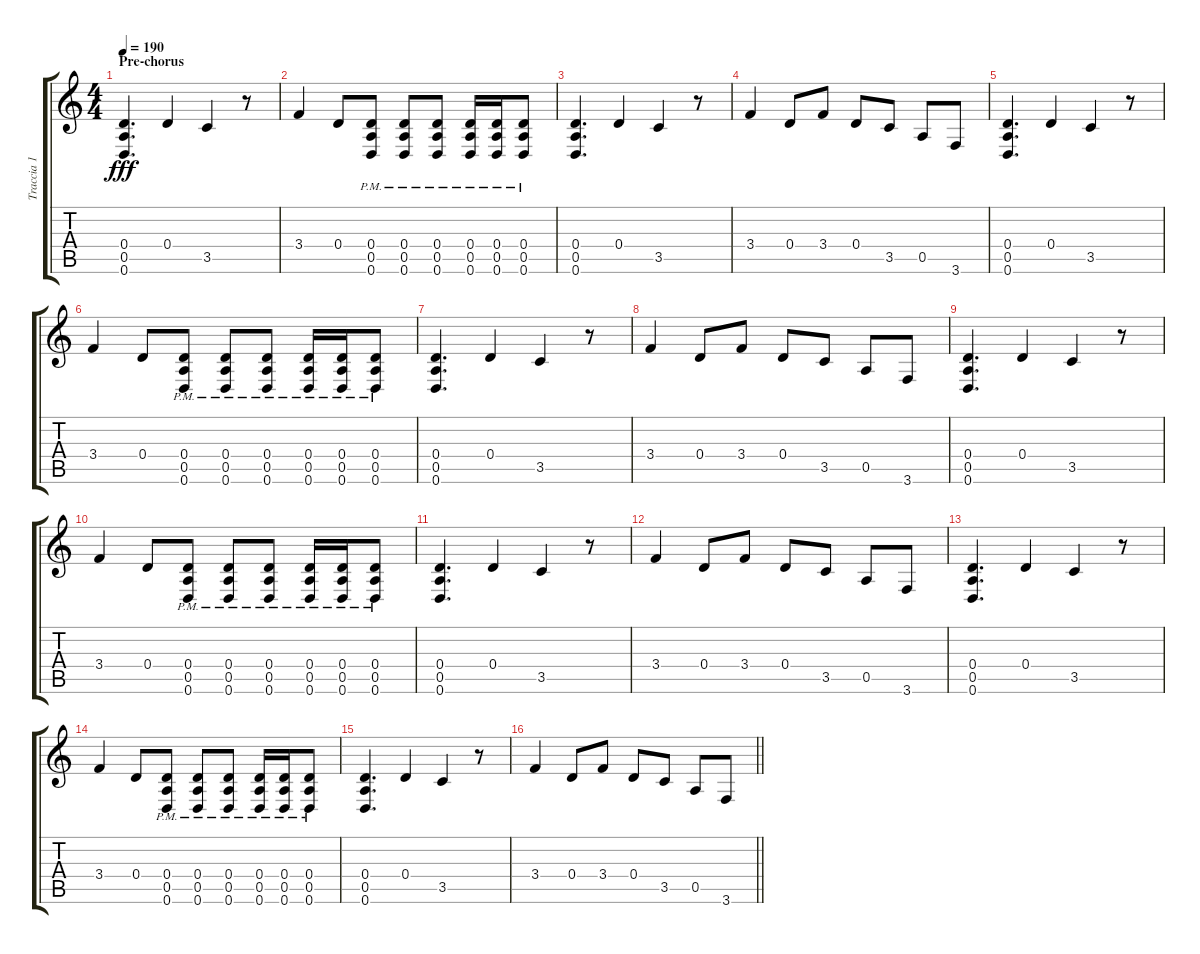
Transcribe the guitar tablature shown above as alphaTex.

\track ("Traccia 1" "Traccia 1") {instrument overdrivenguitar}
\staff {score tabs}
\tuning (E4 B3 G3 D3 A2 D2) {hide}
\ts (4 4)
\section ("" "Pre-chorus")
\tempo 190
\clef g2
\ks c
(0.4 0.5 0.6).4{d dy fff} 0.4.4 3.5.4 r.8 |
3.4.4 0.4.8 (0.4{pm} 0.5{pm} 0.6{pm}).8 (0.4{pm} 0.5{pm} 0.6{pm}).8 (0.4{pm} 0.5{pm} 0.6{pm}).8 (0.4{pm} 0.5{pm} 0.6{pm}).16 (0.4{pm} 0.5{pm} 0.6{pm}).16 (0.4{pm} 0.5{pm} 0.6{pm}).8 |
(0.4 0.5 0.6).4{d} 0.4.4 3.5.4 r.8 |
3.4.4 0.4.8 3.4.8 0.4.8 3.5.8 0.5.8 3.6.8 |
(0.4 0.5 0.6).4{d} 0.4.4 3.5.4 r.8 |
3.4.4 0.4.8 (0.4{pm} 0.5{pm} 0.6{pm}).8 (0.4{pm} 0.5{pm} 0.6{pm}).8 (0.4{pm} 0.5{pm} 0.6{pm}).8 (0.4{pm} 0.5{pm} 0.6{pm}).16 (0.4{pm} 0.5{pm} 0.6{pm}).16 (0.4{pm} 0.5{pm} 0.6{pm}).8 |
(0.4 0.5 0.6).4{d} 0.4.4 3.5.4 r.8 |
3.4.4 0.4.8 3.4.8 0.4.8 3.5.8 0.5.8 3.6.8 |
(0.4 0.5 0.6).4{d} 0.4.4 3.5.4 r.8 |
3.4.4 0.4.8 (0.4{pm} 0.5{pm} 0.6{pm}).8 (0.4{pm} 0.5{pm} 0.6{pm}).8 (0.4{pm} 0.5{pm} 0.6{pm}).8 (0.4{pm} 0.5{pm} 0.6{pm}).16 (0.4{pm} 0.5{pm} 0.6{pm}).16 (0.4{pm} 0.5{pm} 0.6{pm}).8 |
(0.4 0.5 0.6).4{d} 0.4.4 3.5.4 r.8 |
3.4.4 0.4.8 3.4.8 0.4.8 3.5.8 0.5.8 3.6.8 |
(0.4 0.5 0.6).4{d} 0.4.4 3.5.4 r.8 |
3.4.4 0.4.8 (0.4{pm} 0.5{pm} 0.6{pm}).8 (0.4{pm} 0.5{pm} 0.6{pm}).8 (0.4{pm} 0.5{pm} 0.6{pm}).8 (0.4{pm} 0.5{pm} 0.6{pm}).16 (0.4{pm} 0.5{pm} 0.6{pm}).16 (0.4{pm} 0.5{pm} 0.6{pm}).8 |
(0.4 0.5 0.6).4{d} 0.4.4 3.5.4 r.8 |
\barLineRight lightlight
3.4.4 0.4.8 3.4.8 0.4.8 3.5.8 0.5.8 3.6.8
